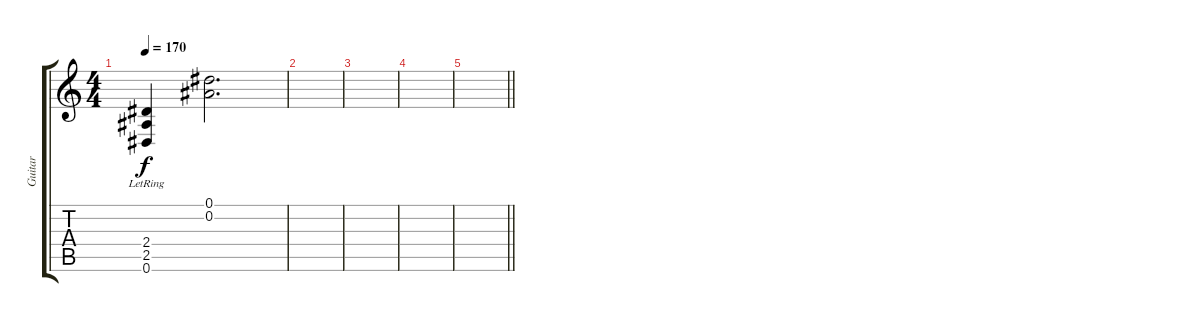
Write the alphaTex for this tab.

\track ("Guitar" "Guitar") {instrument distortionguitar}
\staff {score tabs}
\tuning (Eb4 Bb3 Gb3 Db3 Ab2 Eb2) {hide}
\ts (4 4)
\tempo 170
\clef g2
\ks c
(2.4{lr} 2.5{lr} 0.6{lr}).4{dy f} (0.1 0.2).2{d} |
|
|
|
\barLineRight lightlight
